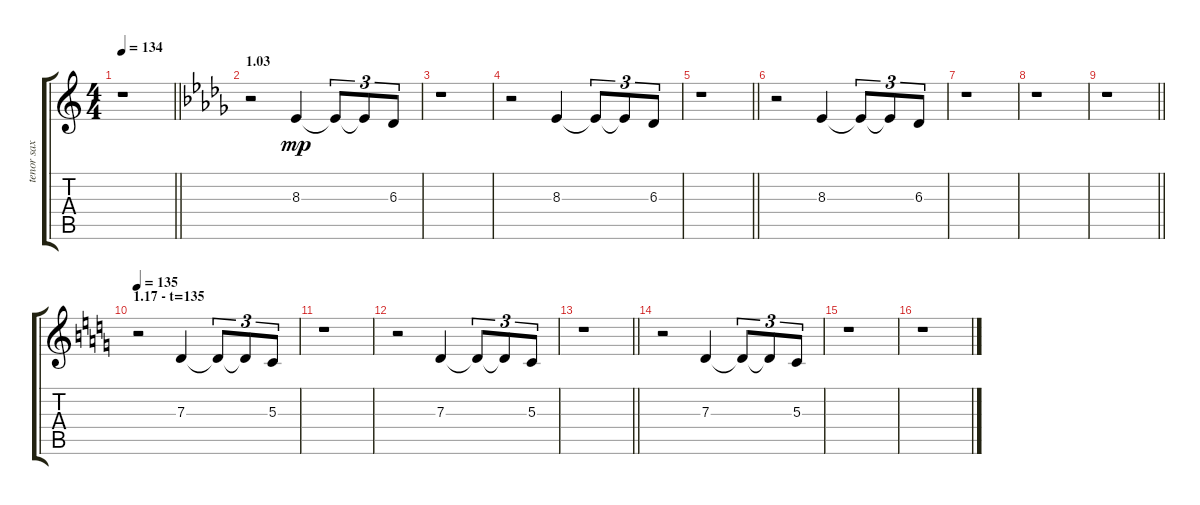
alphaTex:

\track ("tenor sax" "tenor sax") {instrument tenorsax}
\staff {score tabs}
\tuning (E4 B3 G3 D3 A2 E2) {hide}
\ts (4 4)
\tempo 134
\clef g2
\barLineRight lightlight
\ks c
r.1{dy mp} |
\section ("" "1.03")
\ks db
r.2 8.3.4 8.3{t}.8{tu (3 2)} 8.3{t}.8{tu (3 2)} 6.3.8{tu (3 2)} |
r.1 |
r.2 8.3.4 8.3{t}.8{tu (3 2)} 8.3{t}.8{tu (3 2)} 6.3.8{tu (3 2)} |
\barLineRight lightlight
r.1 |
r.2 8.3.4 8.3{t}.8{tu (3 2)} 8.3{t}.8{tu (3 2)} 6.3.8{tu (3 2)} |
r.1 |
r.1 |
\barLineRight lightlight
r.1 |
\section ("" "1.17 - t=135")
\tempo 135
\ks c
r.2 7.3.4 7.3{t}.8{tu (3 2)} 7.3{t}.8{tu (3 2)} 5.3.8{tu (3 2)} |
r.1 |
r.2 7.3.4 7.3{t}.8{tu (3 2)} 7.3{t}.8{tu (3 2)} 5.3.8{tu (3 2)} |
\barLineRight lightlight
r.1 |
r.2 7.3.4 7.3{t}.8{tu (3 2)} 7.3{t}.8{tu (3 2)} 5.3.8{tu (3 2)} |
r.1 |
r.1
